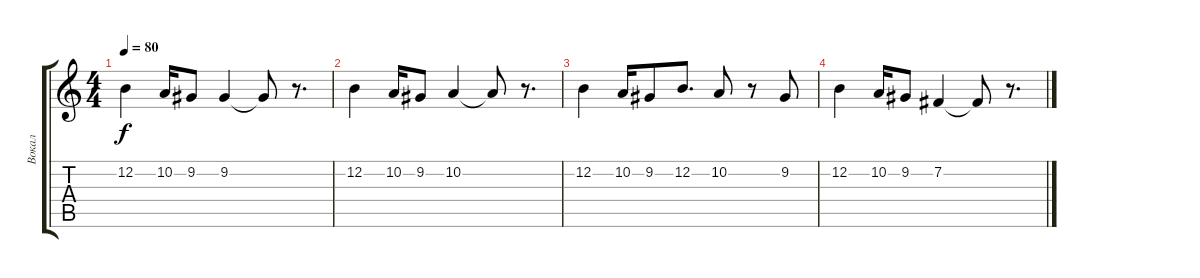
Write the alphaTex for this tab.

\track ("Вокал" "Вокал") {instrument flute}
\staff {score tabs}
\tuning (E4 B3 G3 D3 A2 E2) {hide}
\ts (4 4)
\tempo 80
\clef g2
\ks c
12.2.4{dy f} 10.2.16 9.2.8 9.2.4 9.2{t}.8 r.8{d} |
12.2.4 10.2.16 9.2.8 10.2.4 10.2{t}.8 r.8{d} |
12.2.4 10.2.16 9.2.8 12.2.8{d} 10.2.8 r.8 9.2.8 |
12.2.4 10.2.16 9.2.8 7.2.4 7.2{t}.8 r.8{d}
